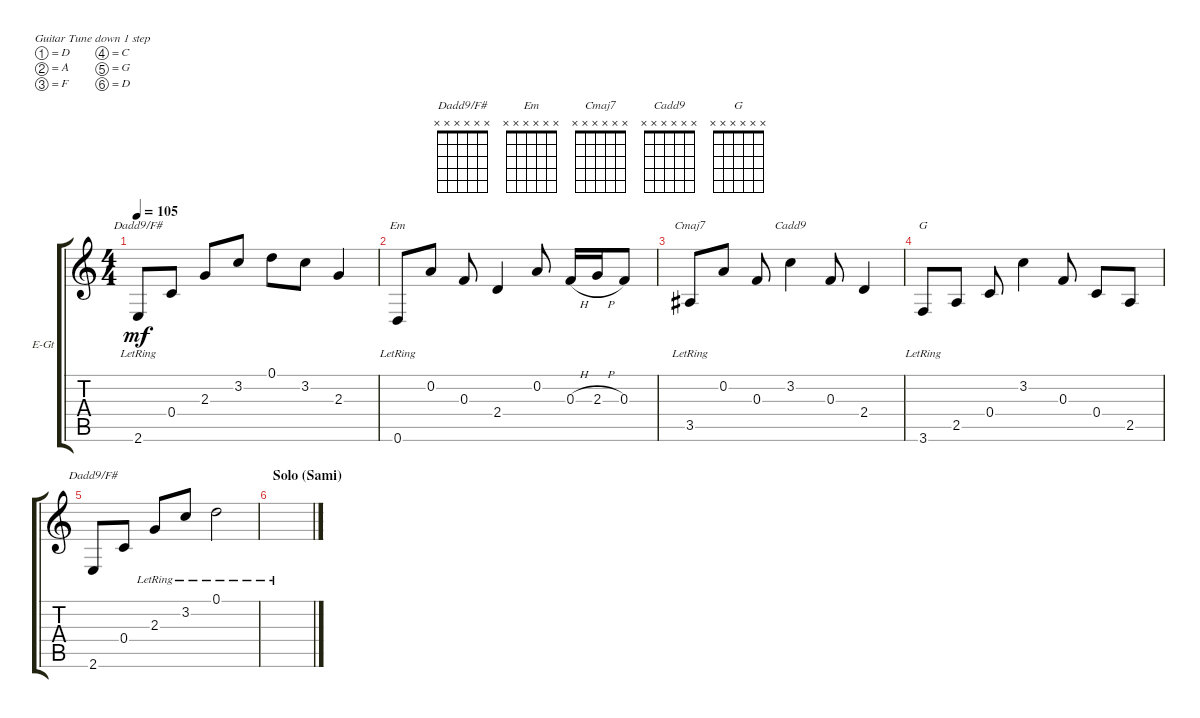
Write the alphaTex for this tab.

\defaultSystemsLayout 4
\bracketExtendMode groupsimilarinstruments
\firstSystemTrackNameOrientation horizontal
\otherSystemsTrackNameOrientation horizontal
\track ("Clean Guitar" "E-Gt") {instrument electricguitarclean}
\staff {score tabs}
\tuning (D4 A3 F3 C3 G2 D2)
\chord ("Dadd9/F#" 0 3 2 0 0 2) {showfingering false}
\chord ("Em" x x x x x x)
\chord ("Cmaj7" x x x x x x)
\chord ("Cadd9" x x x x x x)
\chord ("G" x x x x x x)
\chord ("Dadd9/F#" x x x x x x)
\ts (4 4)
\tempo 105
\clef g2
\ks c
2.6{lr}.8{ch "Dadd9/F#" dy mf} 0.4.8 2.3.8 3.2.8 0.1.8 3.2.8 2.3.4 |
0.6{lr}.8{ch "Em"} 0.2.8 0.3.8 2.4.4 0.2.8 0.3{h}.16 2.3{h}.16 0.3.8 |
3.5{lr}.8{ch "Cmaj7"} 0.2.8 0.3.8 3.2.4{ch "Cadd9"} 0.3.8 2.4.4 |
3.6{lr}.8{ch "G"} 2.5.8 0.4.8 3.2.4 0.3.8 0.4.8 2.5.8 |
2.6.8{ch "Dadd9/F#"} 0.4.8 2.3{lr}.8 3.2{lr}.8 0.1{lr}.2 |
\section ("" "Solo (Sami)")
